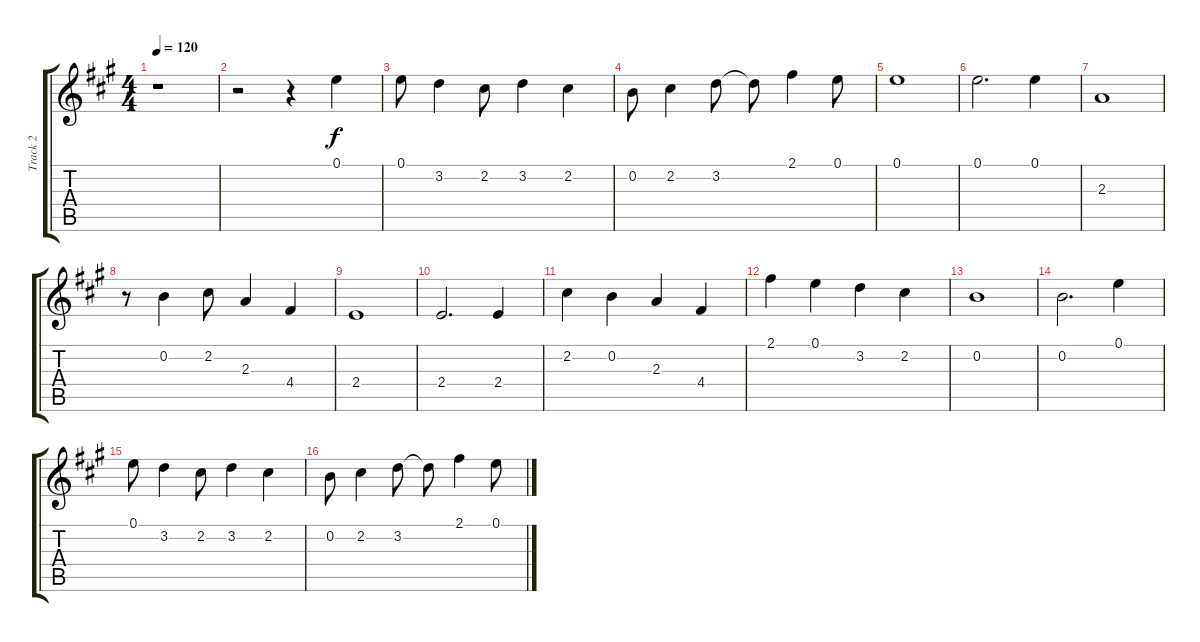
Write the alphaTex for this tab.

\track ("Track 2" "Track 2") {instrument acousticguitarnylon}
\staff {score tabs}
\tuning (E4 B3 G3 D3 A2 E2) {hide}
\ts (4 4)
\tempo 120
\clef g2
\ks a
r.1{dy f} |
r.2 r.4 0.1.4 |
0.1.8 3.2.4 2.2.8 3.2.4 2.2.4 |
0.2.8 2.2.4 3.2.8 3.2{t}.8 2.1.4 0.1.8 |
0.1.1 |
0.1.2{d} 0.1.4 |
2.3.1 |
r.8 0.2.4 2.2.8 2.3.4 4.4.4 |
2.4.1 |
2.4.2{d} 2.4.4 |
2.2.4 0.2.4 2.3.4 4.4.4 |
2.1.4 0.1.4 3.2.4 2.2.4 |
0.2.1 |
0.2.2{d} 0.1.4 |
0.1.8 3.2.4 2.2.8 3.2.4 2.2.4 |
0.2.8 2.2.4 3.2.8 3.2{t}.8 2.1.4 0.1.8
